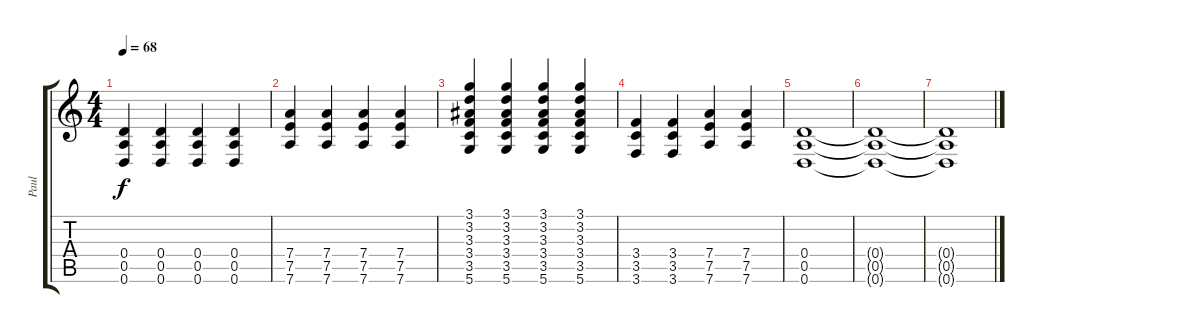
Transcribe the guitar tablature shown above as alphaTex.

\track ("Paul" "Paul") {instrument distortionguitar}
\staff {score tabs}
\tuning (E4 B3 G3 D3 A2 D2) {hide}
\ts (4 4)
\tempo 68
\clef g2
\ks c
(0.4 0.5 0.6).4{dy f} (0.4 0.5 0.6).4 (0.4 0.5 0.6).4 (0.4 0.5 0.6).4 |
(7.4 7.5 7.6).4 (7.4 7.5 7.6).4 (7.4 7.5 7.6).4 (7.4 7.5 7.6).4 |
(3.1 3.2 3.3 3.4 3.5 5.6).4 (3.1 3.2 3.3 3.4 3.5 5.6).4 (3.1 3.2 3.3 3.4 3.5 5.6).4 (3.1 3.2 3.3 3.4 3.5 5.6).4 |
(3.4 3.5 3.6).4 (3.4 3.5 3.6).4 (7.4 7.5 7.6).4 (7.4 7.5 7.6).4 |
(0.4 0.5 0.6).1{volume 6} |
(0.4{t} 0.5{t} 0.6{t}).1{volume 3} |
(0.4{t} 0.5{t} 0.6{t}).1{volume 1}
